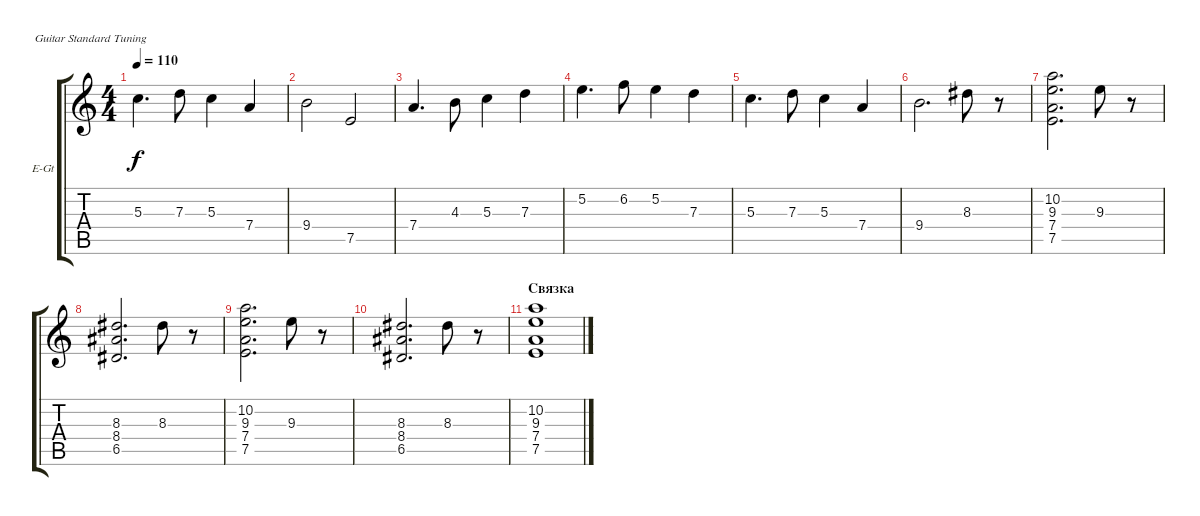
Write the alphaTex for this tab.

\defaultSystemsLayout 4
\bracketExtendMode groupsimilarinstruments
\firstSystemTrackNameOrientation horizontal
\otherSystemsTrackNameOrientation horizontal
\track ("Г. Каспарян" "E-Gt") {instrument electricguitarclean}
\staff {score tabs}
\tuning (E4 B3 G3 D3 A2 E2)
\ts (4 4)
\tempo 110
\clef g2
\ks c
5.3.4{d dy f} 7.3.8 5.3.4 7.4.4 |
9.4.2 7.5.2 |
7.4.4{d} 4.3.8 5.3.4 7.3.4 |
5.2.4{d} 6.2.8 5.2.4 7.3.4 |
5.3.4{d} 7.3.8 5.3.4 7.4.4 |
9.4.2{d} 8.3.8 r.8 |
(7.5 7.4 9.3 10.2).2{d} 9.3.8 r.8 |
(6.5 8.4 8.3).2{d} 8.3.8 r.8 |
(7.5 7.4 9.3 10.2).2{d} 9.3.8 r.8 |
(6.5 8.4 8.3).2{d} 8.3.8 r.8 |
\section ("" "Связка")
(7.5 7.4 9.3 10.2).1
